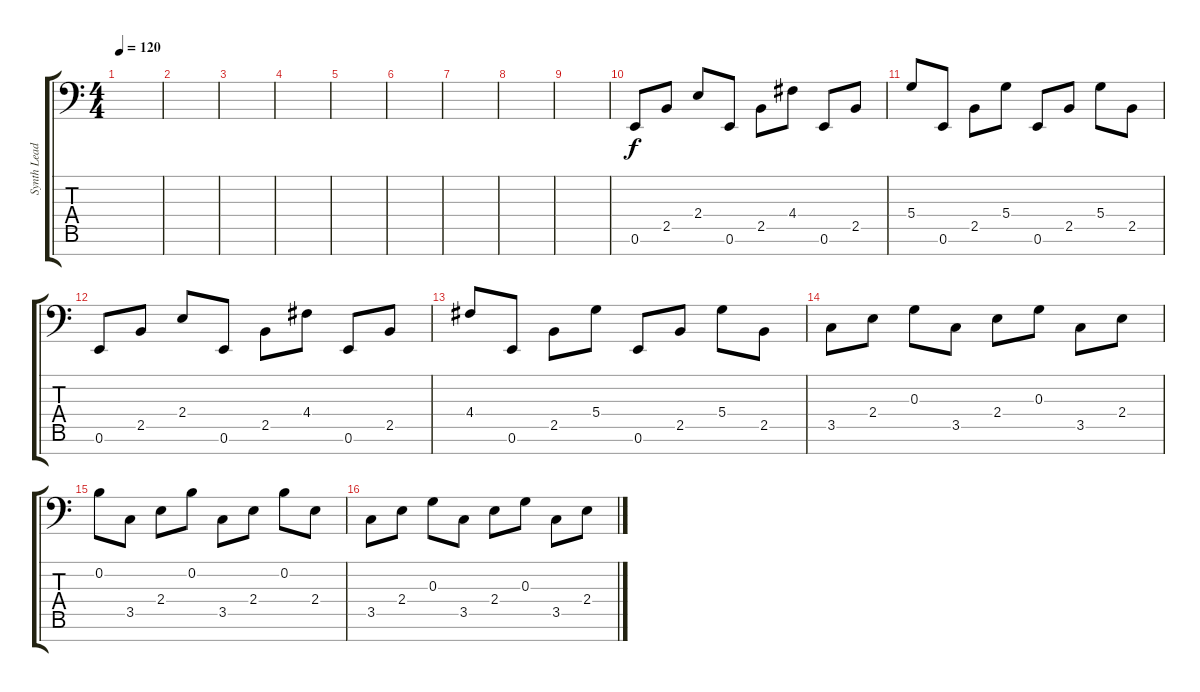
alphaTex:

\track ("Synth Lead" "Synth Lead") {instrument brightacousticpiano}
\staff {score tabs}
\tuning (E4 B3 G3 D3 A2 E2 A1) {hide}
\ts (4 4)
\tempo 120
\clef f4
\ks c
|
|
|
|
|
|
|
|
|
0.6.8 2.5.8 2.4.8 0.6.8 2.5.8 4.4.8 0.6.8 2.5.8 |
5.4.8 0.6.8 2.5.8 5.4.8 0.6.8 2.5.8 5.4.8 2.5.8 |
0.6.8 2.5.8 2.4.8 0.6.8 2.5.8 4.4.8 0.6.8 2.5.8 |
4.4.8 0.6.8 2.5.8 5.4.8 0.6.8 2.5.8 5.4.8 2.5.8 |
3.5.8 2.4.8 0.3.8 3.5.8 2.4.8 0.3.8 3.5.8 2.4.8 |
0.2.8 3.5.8 2.4.8 0.2.8 3.5.8 2.4.8 0.2.8 2.4.8 |
3.5.8 2.4.8 0.3.8 3.5.8 2.4.8 0.3.8 3.5.8 2.4.8
